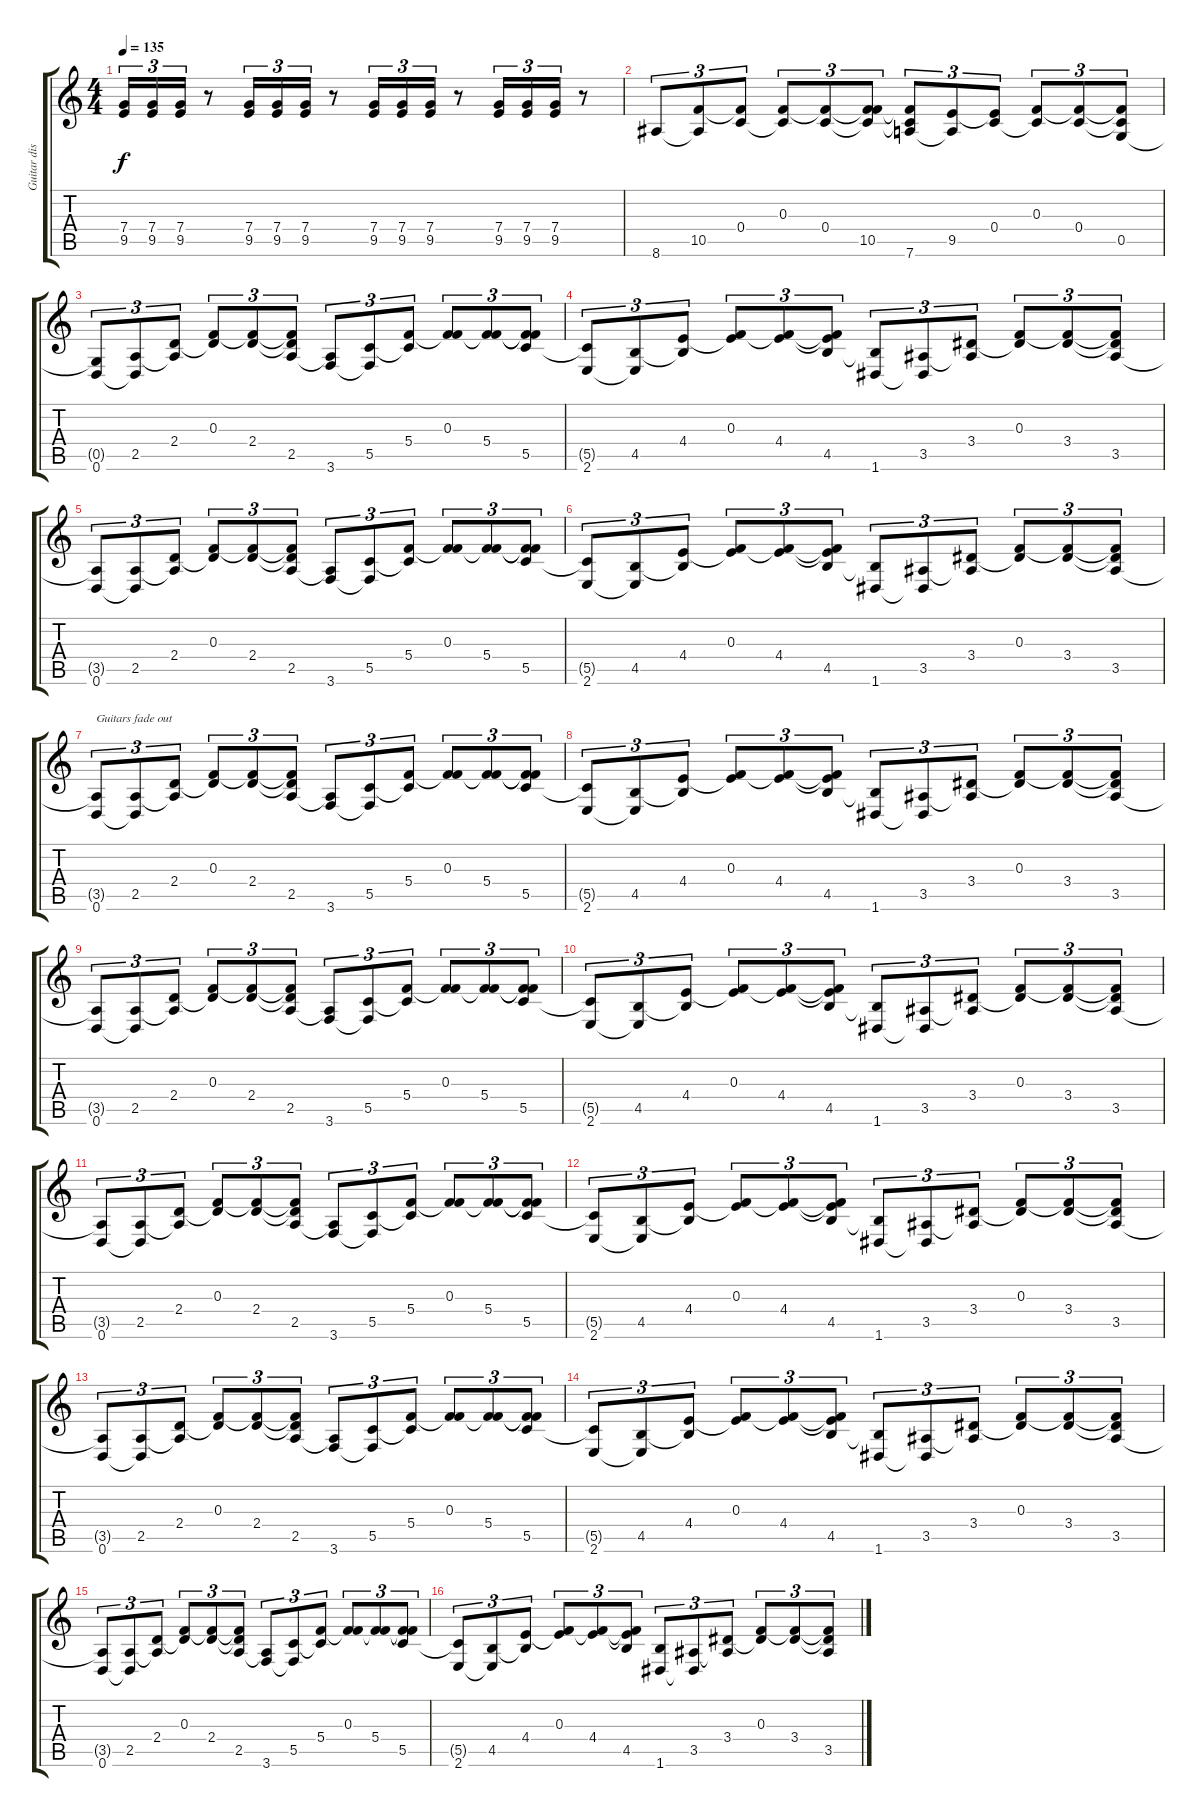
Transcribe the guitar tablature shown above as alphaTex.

\track ("Guitar distortion 2" "Guitar dis") {instrument distortionguitar}
\staff {score tabs}
\tuning (D4 A3 F3 C3 G2 D2) {hide}
\ts (4 4)
\tempo 135
\clef g2
\ks c
(7.4 9.5).16{tu (3 2) dy f} (7.4 9.5).16{tu (3 2)} (7.4 9.5).16{tu (3 2)} r.8 (7.4 9.5).16{tu (3 2)} (7.4 9.5).16{tu (3 2)} (7.4 9.5).16{tu (3 2)} r.8 (7.4 9.5).16{tu (3 2)} (7.4 9.5).16{tu (3 2)} (7.4 9.5).16{tu (3 2)} r.8 (7.4 9.5).16{tu (3 2)} (7.4 9.5).16{tu (3 2)} (7.4 9.5).16{tu (3 2)} r.8 |
8.6.8{tu (3 2)} (10.5 8.6{t}).8{tu (3 2)} (0.4 10.5{t}).8{tu (3 2)} (0.3 0.4{t}).8{tu (3 2)} (0.3{t} 0.4).8{tu (3 2)} (0.3{t} 0.4{t} 10.5).8{tu (3 2)} (0.4{t} 10.5{t} 7.6).8{tu (3 2)} (9.5 7.6{t}).8{tu (3 2)} (0.4 9.5{t}).8{tu (3 2)} (0.3 0.4{t}).8{tu (3 2)} (0.3{t} 0.4).8{tu (3 2)} (0.3{t} 0.4{t} 0.5).8{tu (3 2)} |
(0.5{t} 0.6).8{tu (3 2)} (2.5 0.6{t}).8{tu (3 2)} (2.4 2.5{t}).8{tu (3 2)} (0.3 2.4{t}).8{tu (3 2)} (0.3{t} 2.4).8{tu (3 2)} (0.3{t} 2.4{t} 2.5).8{tu (3 2)} (2.5{t} 3.6).8{tu (3 2)} (5.5 3.6{t}).8{tu (3 2)} (5.4 5.5{t}).8{tu (3 2)} (0.3 5.4{t}).8{tu (3 2)} (0.3{t} 5.4).8{tu (3 2)} (0.3{t} 5.4{t} 5.5).8{tu (3 2)} |
(5.5{t} 2.6).8{tu (3 2)} (4.5 2.6{t}).8{tu (3 2)} (4.4 4.5{t}).8{tu (3 2)} (0.3 4.4{t}).8{tu (3 2)} (0.3{t} 4.4).8{tu (3 2)} (0.3{t} 4.4{t} 4.5).8{tu (3 2)} (4.5{t} 1.6).8{tu (3 2)} (3.5 1.6{t}).8{tu (3 2)} (3.4 3.5{t}).8{tu (3 2)} (0.3 3.4{t}).8{tu (3 2)} (0.3{t} 3.4).8{tu (3 2)} (0.3{t} 3.4{t} 3.5).8{tu (3 2)} |
(3.5{t} 0.6).8{tu (3 2)} (2.5 0.6{t}).8{tu (3 2)} (2.4 2.5{t}).8{tu (3 2)} (0.3 2.4{t}).8{tu (3 2)} (0.3{t} 2.4).8{tu (3 2)} (0.3{t} 2.4{t} 2.5).8{tu (3 2)} (2.5{t} 3.6).8{tu (3 2)} (5.5 3.6{t}).8{tu (3 2)} (5.4 5.5{t}).8{tu (3 2)} (0.3 5.4{t}).8{tu (3 2)} (0.3{t} 5.4).8{tu (3 2)} (0.3{t} 5.4{t} 5.5).8{tu (3 2)} |
(5.5{t} 2.6).8{tu (3 2)} (4.5 2.6{t}).8{tu (3 2)} (4.4 4.5{t}).8{tu (3 2)} (0.3 4.4{t}).8{tu (3 2)} (0.3{t} 4.4).8{tu (3 2)} (0.3{t} 4.4{t} 4.5).8{tu (3 2)} (4.5{t} 1.6).8{tu (3 2)} (3.5 1.6{t}).8{tu (3 2)} (3.4 3.5{t}).8{tu (3 2)} (0.3 3.4{t}).8{tu (3 2)} (0.3{t} 3.4).8{tu (3 2)} (0.3{t} 3.4{t} 3.5).8{tu (3 2)} |
(3.5{t} 0.6).8{tu (3 2) txt "Guitars fade out" volume 13} (2.5 0.6{t}).8{tu (3 2)} (2.4 2.5{t}).8{tu (3 2)} (0.3 2.4{t}).8{tu (3 2)} (0.3{t} 2.4).8{tu (3 2)} (0.3{t} 2.4{t} 2.5).8{tu (3 2)} (2.5{t} 3.6).8{tu (3 2)} (5.5 3.6{t}).8{tu (3 2)} (5.4 5.5{t}).8{tu (3 2)} (0.3 5.4{t}).8{tu (3 2)} (0.3{t} 5.4).8{tu (3 2)} (0.3{t} 5.4{t} 5.5).8{tu (3 2)} |
(5.5{t} 2.6).8{tu (3 2) volume 12} (4.5 2.6{t}).8{tu (3 2)} (4.4 4.5{t}).8{tu (3 2)} (0.3 4.4{t}).8{tu (3 2)} (0.3{t} 4.4).8{tu (3 2)} (0.3{t} 4.4{t} 4.5).8{tu (3 2)} (4.5{t} 1.6).8{tu (3 2)} (3.5 1.6{t}).8{tu (3 2)} (3.4 3.5{t}).8{tu (3 2)} (0.3 3.4{t}).8{tu (3 2)} (0.3{t} 3.4).8{tu (3 2)} (0.3{t} 3.4{t} 3.5).8{tu (3 2)} |
(3.5{t} 0.6).8{tu (3 2) volume 11} (2.5 0.6{t}).8{tu (3 2)} (2.4 2.5{t}).8{tu (3 2)} (0.3 2.4{t}).8{tu (3 2)} (0.3{t} 2.4).8{tu (3 2)} (0.3{t} 2.4{t} 2.5).8{tu (3 2)} (2.5{t} 3.6).8{tu (3 2)} (5.5 3.6{t}).8{tu (3 2)} (5.4 5.5{t}).8{tu (3 2)} (0.3 5.4{t}).8{tu (3 2)} (0.3{t} 5.4).8{tu (3 2)} (0.3{t} 5.4{t} 5.5).8{tu (3 2)} |
(5.5{t} 2.6).8{tu (3 2) volume 10} (4.5 2.6{t}).8{tu (3 2)} (4.4 4.5{t}).8{tu (3 2)} (0.3 4.4{t}).8{tu (3 2)} (0.3{t} 4.4).8{tu (3 2)} (0.3{t} 4.4{t} 4.5).8{tu (3 2)} (4.5{t} 1.6).8{tu (3 2)} (3.5 1.6{t}).8{tu (3 2)} (3.4 3.5{t}).8{tu (3 2)} (0.3 3.4{t}).8{tu (3 2)} (0.3{t} 3.4).8{tu (3 2)} (0.3{t} 3.4{t} 3.5).8{tu (3 2)} |
(3.5{t} 0.6).8{tu (3 2) volume 9} (2.5 0.6{t}).8{tu (3 2)} (2.4 2.5{t}).8{tu (3 2)} (0.3 2.4{t}).8{tu (3 2)} (0.3{t} 2.4).8{tu (3 2)} (0.3{t} 2.4{t} 2.5).8{tu (3 2)} (2.5{t} 3.6).8{tu (3 2)} (5.5 3.6{t}).8{tu (3 2)} (5.4 5.5{t}).8{tu (3 2)} (0.3 5.4{t}).8{tu (3 2)} (0.3{t} 5.4).8{tu (3 2)} (0.3{t} 5.4{t} 5.5).8{tu (3 2)} |
(5.5{t} 2.6).8{tu (3 2) volume 8} (4.5 2.6{t}).8{tu (3 2)} (4.4 4.5{t}).8{tu (3 2)} (0.3 4.4{t}).8{tu (3 2)} (0.3{t} 4.4).8{tu (3 2)} (0.3{t} 4.4{t} 4.5).8{tu (3 2)} (4.5{t} 1.6).8{tu (3 2)} (3.5 1.6{t}).8{tu (3 2)} (3.4 3.5{t}).8{tu (3 2)} (0.3 3.4{t}).8{tu (3 2)} (0.3{t} 3.4).8{tu (3 2)} (0.3{t} 3.4{t} 3.5).8{tu (3 2)} |
(3.5{t} 0.6).8{tu (3 2) volume 7} (2.5 0.6{t}).8{tu (3 2)} (2.4 2.5{t}).8{tu (3 2)} (0.3 2.4{t}).8{tu (3 2)} (0.3{t} 2.4).8{tu (3 2)} (0.3{t} 2.4{t} 2.5).8{tu (3 2)} (2.5{t} 3.6).8{tu (3 2)} (5.5 3.6{t}).8{tu (3 2)} (5.4 5.5{t}).8{tu (3 2)} (0.3 5.4{t}).8{tu (3 2)} (0.3{t} 5.4).8{tu (3 2)} (0.3{t} 5.4{t} 5.5).8{tu (3 2)} |
(5.5{t} 2.6).8{tu (3 2) volume 6} (4.5 2.6{t}).8{tu (3 2)} (4.4 4.5{t}).8{tu (3 2)} (0.3 4.4{t}).8{tu (3 2)} (0.3{t} 4.4).8{tu (3 2)} (0.3{t} 4.4{t} 4.5).8{tu (3 2)} (4.5{t} 1.6).8{tu (3 2)} (3.5 1.6{t}).8{tu (3 2)} (3.4 3.5{t}).8{tu (3 2)} (0.3 3.4{t}).8{tu (3 2)} (0.3{t} 3.4).8{tu (3 2)} (0.3{t} 3.4{t} 3.5).8{tu (3 2)} |
(3.5{t} 0.6).8{tu (3 2) volume 5} (2.5 0.6{t}).8{tu (3 2)} (2.4 2.5{t}).8{tu (3 2)} (0.3 2.4{t}).8{tu (3 2)} (0.3{t} 2.4).8{tu (3 2)} (0.3{t} 2.4{t} 2.5).8{tu (3 2)} (2.5{t} 3.6).8{tu (3 2)} (5.5 3.6{t}).8{tu (3 2)} (5.4 5.5{t}).8{tu (3 2)} (0.3 5.4{t}).8{tu (3 2)} (0.3{t} 5.4).8{tu (3 2)} (0.3{t} 5.4{t} 5.5).8{tu (3 2)} |
(5.5{t} 2.6).8{tu (3 2) volume 4} (4.5 2.6{t}).8{tu (3 2)} (4.4 4.5{t}).8{tu (3 2)} (0.3 4.4{t}).8{tu (3 2)} (0.3{t} 4.4).8{tu (3 2)} (0.3{t} 4.4{t} 4.5).8{tu (3 2)} (4.5{t} 1.6).8{tu (3 2)} (3.5 1.6{t}).8{tu (3 2)} (3.4 3.5{t}).8{tu (3 2)} (0.3 3.4{t}).8{tu (3 2)} (0.3{t} 3.4).8{tu (3 2)} (0.3{t} 3.4{t} 3.5).8{tu (3 2)}
